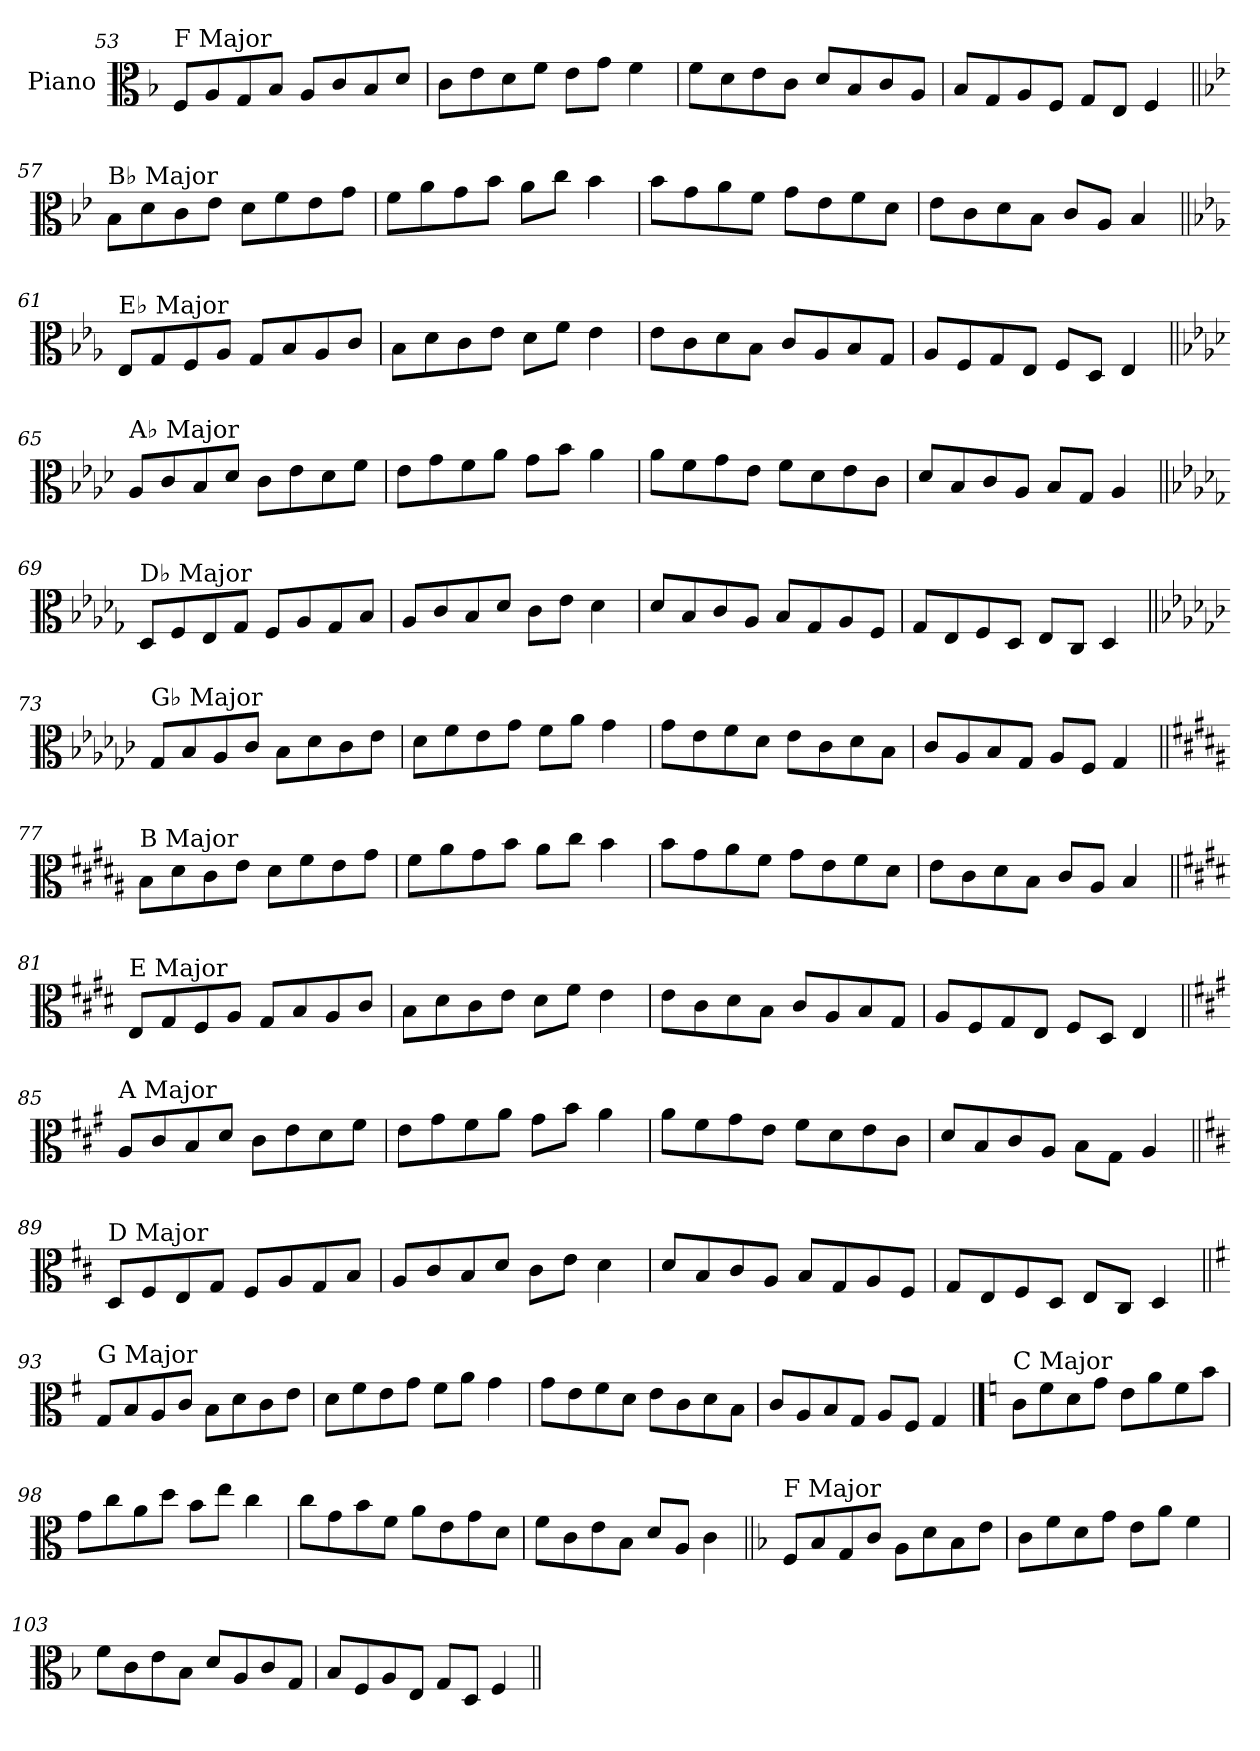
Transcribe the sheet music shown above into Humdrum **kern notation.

**kern
*part1
*staff1
*I"Piano
*I'Pno.
!!LO:LB:g=z
*clefC3
*k[b-]
=53
!LO:TX:a:t=F Major
8F/L
8A/
8G/
8B-/J
8A/L
8c/
8B-/
8d/J
=54
8c\L
8e\
8d\
8f\J
8e\L
8g\J
4f\
=55
8f\L
8d\
8e\
8c\J
8d/L
8B-/
8c/
8A/J
=56
8B-/L
8G/
8A/
8F/J
8G/L
8E/J
4F/
!!LO:LB:g=z
=57||
*k[b-e-]
!LO:TX:a:t=B♭ Major
8B-\L
8d\
8c\
8e-\J
8d\L
8f\
8e-\
8g\J
=58
8f\L
8a\
8g\
8b-\J
8a\L
8cc\J
4b-\
=59
8b-\L
8g\
8a\
8f\J
8g\L
8e-\
8f\
8d\J
=60
8e-\L
8c\
8d\
8B-\J
8c/L
8A/J
4B-/
!!LO:LB:g=z
=61||
*k[b-e-a-]
!LO:TX:a:t=E♭ Major
8E-/L
8G/
8F/
8A-/J
8G/L
8B-/
8A-/
8c/J
=62
8B-\L
8d\
8c\
8e-\J
8d\L
8f\J
4e-\
=63
8e-\L
8c\
8d\
8B-\J
8c/L
8A-/
8B-/
8G/J
=64
8A-/L
8F/
8G/
8E-/J
8F/L
8D/J
4E-/
!!LO:LB:g=z
=65||
*k[b-e-a-d-]
!LO:TX:a:t=A♭ Major
8A-/L
8c/
8B-/
8d-/J
8c\L
8e-\
8d-\
8f\J
=66
8e-\L
8g\
8f\
8a-\J
8g\L
8b-\J
4a-\
=67
8a-\L
8f\
8g\
8e-\J
8f\L
8d-\
8e-\
8c\J
=68
8d-/L
8B-/
8c/
8A-/J
8B-/L
8G/J
4A-/
!!LO:LB:g=z
=69||
*k[b-e-a-d-g-]
!LO:TX:a:t=D♭ Major
8D-/L
8F/
8E-/
8G-/J
8F/L
8A-/
8G-/
8B-/J
=70
8A-/L
8c/
8B-/
8d-/J
8c\L
8e-\J
4d-\
=71
8d-/L
8B-/
8c/
8A-/J
8B-/L
8G-/
8A-/
8F/J
=72
8G-/L
8E-/
8F/
8D-/J
8E-/L
8C/J
4D-/
!!LO:LB:g=z
=73||
*k[b-e-a-d-g-c-]
!LO:TX:a:t=G♭ Major
8G-/L
8B-/
8A-/
8c-/J
8B-\L
8d-\
8c-\
8e-\J
=74
8d-\L
8f\
8e-\
8g-\J
8f\L
8a-\J
4g-\
=75
8g-\L
8e-\
8f\
8d-\J
8e-\L
8c-\
8d-\
8B-\J
=76
8c-/L
8A-/
8B-/
8G-/J
8A-/L
8F/J
4G-/
!!LO:LB:g=z
=77||
*k[f#c#g#d#a#]
!LO:TX:a:t=B Major
8B\L
8d#\
8c#\
8e\J
8d#\L
8f#\
8e\
8g#\J
=78
8f#\L
8a#\
8g#\
8b\J
8a#\L
8cc#\J
4b\
=79
8b\L
8g#\
8a#\
8f#\J
8g#\L
8e\
8f#\
8d#\J
=80
8e\L
8c#\
8d#\
8B\J
8c#/L
8A#/J
4B/
!!LO:LB:g=z
=81||
*k[f#c#g#d#]
!LO:TX:a:t=E Major
8E/L
8G#/
8F#/
8A/J
8G#/L
8B/
8A/
8c#/J
=82
8B\L
8d#\
8c#\
8e\J
8d#\L
8f#\J
4e\
=83
8e\L
8c#\
8d#\
8B\J
8c#/L
8A/
8B/
8G#/J
=84
8A/L
8F#/
8G#/
8E/J
8F#/L
8D#/J
4E/
!!LO:LB:g=z
=85||
*k[f#c#g#]
!LO:TX:a:t=A Major
8A/L
8c#/
8B/
8d/J
8c#\L
8e\
8d\
8f#\J
=86
8e\L
8g#\
8f#\
8a\J
8g#\L
8b\J
4a\
=87
8a\L
8f#\
8g#\
8e\J
8f#\L
8d\
8e\
8c#\J
=88
8d/L
8B/
8c#/
8A/J
8B\L
8G#\J
4A/
!!LO:LB:g=z
=89||
*k[f#c#]
!LO:TX:a:t=D Major
8D/L
8F#/
8E/
8G/J
8F#/L
8A/
8G/
8B/J
=90
8A/L
8c#/
8B/
8d/J
8c#\L
8e\J
4d\
=91
8d/L
8B/
8c#/
8A/J
8B/L
8G/
8A/
8F#/J
=92
8G/L
8E/
8F#/
8D/J
8E/L
8C#/J
4D/
!!LO:LB:g=z
=93||
*k[f#]
!LO:TX:a:t=G Major
8G/L
8B/
8A/
8c/J
8B\L
8d\
8c\
8e\J
=94
8d\L
8f#\
8e\
8g\J
8f#\L
8a\J
4g\
=95
8g\L
8e\
8f#\
8d\J
8e\L
8c\
8d\
8B\J
=96
8c/L
8A/
8B/
8G/J
8A/L
8F#/J
4G/
!!LO:PB:g=z
==97
*k[]
!LO:TX:a:t=C Major
8c\L
8f\
8d\
8g\J
8e\L
8a\
8f\
8b\J
=98
8g\L
8cc\
8a\
8dd\J
8b\L
8ee\J
4cc\
=99
8cc\L
8g\
8b\
8f\J
8a\L
8e\
8g\
8d\J
=100
8f\L
8c\
8e\
8B\J
8d/L
8A/J
4c\
!!LO:LB:g=z
=101||
*k[b-]
!LO:TX:a:t=F Major
8F/L
8B-/
8G/
8c/J
8A\L
8d\
8B-\
8e\J
=102
8c\L
8f\
8d\
8g\J
8e\L
8a\J
4f\
=103
8f\L
8c\
8e\
8B-\J
8d/L
8A/
8c/
8G/J
=104
8B-/L
8F/
8A/
8E/J
8G/L
8D/J
4F/
=||
*-
